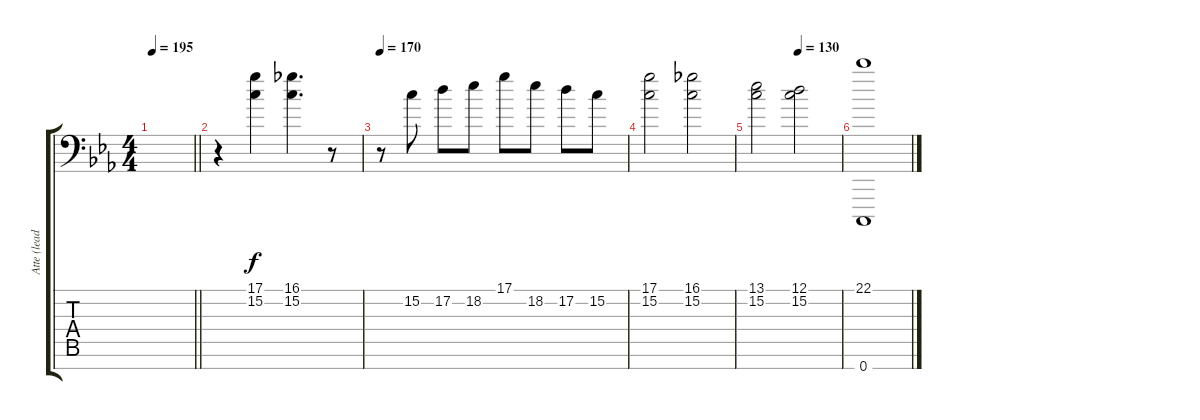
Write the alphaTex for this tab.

\track ("Atte (lead/piano)" "Atte (lead") {instrument electricgrandpiano}
\staff {score tabs}
\tuning (D4 A3 F3 C3 G2 C2 C1) {hide}
\ts (4 4)
\tempo 195
\clef f4
\barLineRight lightlight
\ks cminor
|
r.4{volume 16 instrument electricgrandpiano} (17.1 15.2).4 (16.1 15.2).4{d} r.8 |
\tempo 170
r.8 15.2.8 17.2.8 18.2.8 17.1.8 18.2.8 17.2.8 15.2.8 |
(17.1 15.2).2 (16.1 15.2).2 |
\tempo (130 0.5)
(13.1 15.2).2 (12.1 15.2).2 |
(22.1 0.7).1
